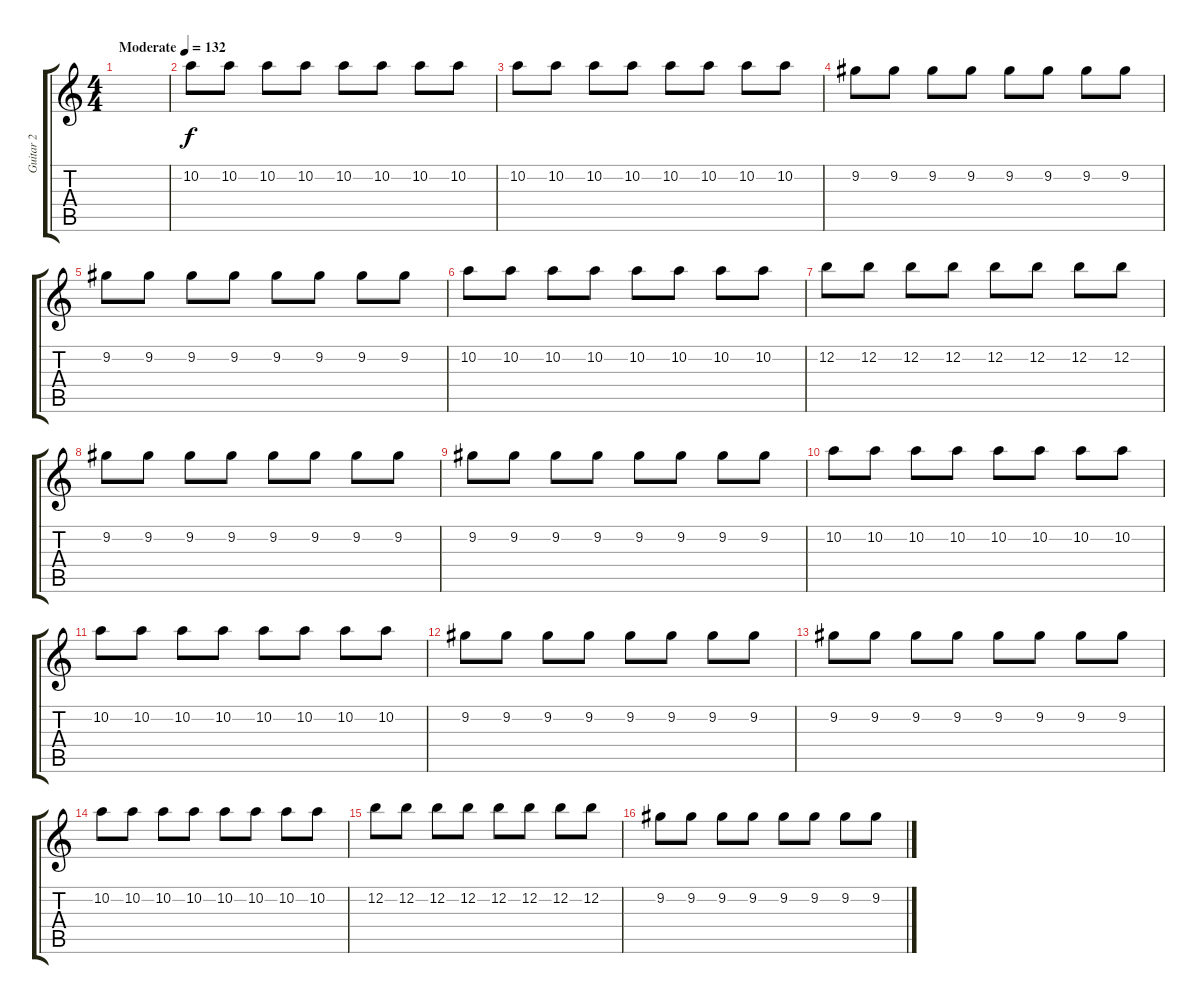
\track ("Guitar 2" "Guitar 2") {instrument electricguitarclean}
\staff {score tabs}
\tuning (E4 B3 G3 D3 A2 E2) {hide}
\ts (4 4)
\tempo (132 "Moderate")
\clef g2
\ks c
|
10.2.8 10.2.8 10.2.8 10.2.8 10.2.8 10.2.8 10.2.8 10.2.8 |
10.2.8 10.2.8 10.2.8 10.2.8 10.2.8 10.2.8 10.2.8 10.2.8 |
9.2.8 9.2.8 9.2.8 9.2.8 9.2.8 9.2.8 9.2.8 9.2.8 |
9.2.8 9.2.8 9.2.8 9.2.8 9.2.8 9.2.8 9.2.8 9.2.8 |
10.2.8 10.2.8 10.2.8 10.2.8 10.2.8 10.2.8 10.2.8 10.2.8 |
12.2.8 12.2.8 12.2.8 12.2.8 12.2.8 12.2.8 12.2.8 12.2.8 |
9.2.8 9.2.8 9.2.8 9.2.8 9.2.8 9.2.8 9.2.8 9.2.8 |
9.2.8 9.2.8 9.2.8 9.2.8 9.2.8 9.2.8 9.2.8 9.2.8 |
10.2.8 10.2.8 10.2.8 10.2.8 10.2.8 10.2.8 10.2.8 10.2.8 |
10.2.8 10.2.8 10.2.8 10.2.8 10.2.8 10.2.8 10.2.8 10.2.8 |
9.2.8 9.2.8 9.2.8 9.2.8 9.2.8 9.2.8 9.2.8 9.2.8 |
9.2.8 9.2.8 9.2.8 9.2.8 9.2.8 9.2.8 9.2.8 9.2.8 |
10.2.8 10.2.8 10.2.8 10.2.8 10.2.8 10.2.8 10.2.8 10.2.8 |
12.2.8 12.2.8 12.2.8 12.2.8 12.2.8 12.2.8 12.2.8 12.2.8 |
9.2.8 9.2.8 9.2.8 9.2.8 9.2.8 9.2.8 9.2.8 9.2.8
